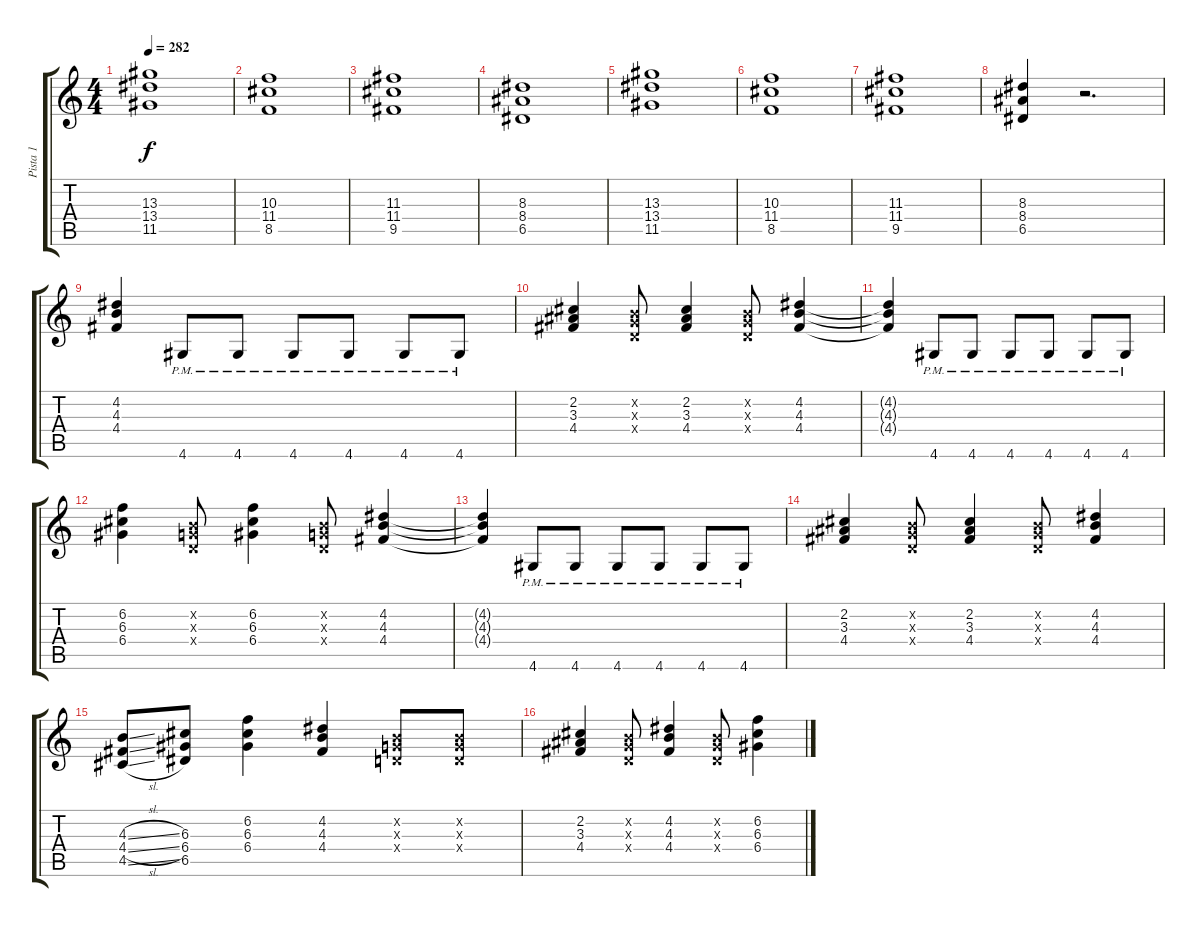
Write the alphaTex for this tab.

\track ("Pista 1" "Pista 1") {instrument distortionguitar}
\staff {score tabs}
\tuning (E4 B3 G3 D3 A2 E2) {hide}
\ts (4 4)
\tempo 282
\clef g2
\ks c
(13.3 13.4 11.5).1{dy f} |
(10.3 11.4 8.5).1 |
(11.3 11.4 9.5).1 |
(8.3 8.4 6.5).1 |
(13.3 13.4 11.5).1 |
(10.3 11.4 8.5).1 |
(11.3 11.4 9.5).1 |
(8.3 8.4 6.5).4 r.2{d} |
(4.2 4.3 4.4).4 4.6{pm}.8 4.6{pm}.8 4.6{pm}.8 4.6{pm}.8 4.6{pm}.8 4.6{pm}.8 |
(2.2 3.3 4.4).4 (0.2{x} 0.3{x} 0.4{x}).8 (2.2 3.3 4.4).4 (0.2{x} 0.3{x} 0.4{x}).8 (4.2 4.3 4.4).4 |
(4.2{t} 4.3{t} 4.4{t}).4 4.6{pm}.8 4.6{pm}.8 4.6{pm}.8 4.6{pm}.8 4.6{pm}.8 4.6{pm}.8 |
(6.2 6.3 6.4).4 (0.2{x} 0.3{x} 0.4{x}).8 (6.2 6.3 6.4).4 (0.2{x} 0.3{x} 0.4{x}).8 (4.2 4.3 4.4).4 |
(4.2{t} 4.3{t} 4.4{t}).4 4.6{pm}.8 4.6{pm}.8 4.6{pm}.8 4.6{pm}.8 4.6{pm}.8 4.6{pm}.8 |
(2.2 3.3 4.4).4 (0.2{x} 0.3{x} 0.4{x}).8 (2.2 3.3 4.4).4 (0.2{x} 0.3{x} 0.4{x}).8 (4.2 4.3 4.4).4 |
(4.3{sl} 4.4{sl} 4.5{sl}).8 (6.3 6.4 6.5).8 (6.2 6.3 6.4).4 (4.2 4.3 4.4).4 (0.2{x} 0.3{x} 0.4{x}).8 (0.2{x} 0.3{x} 0.4{x}).8 |
(2.2 3.3 4.4).4 (0.2{x} 0.3{x} 0.4{x}).8 (4.2 4.3 4.4).4 (0.2{x} 0.3{x} 0.4{x}).8 (6.2 6.3 6.4).4
